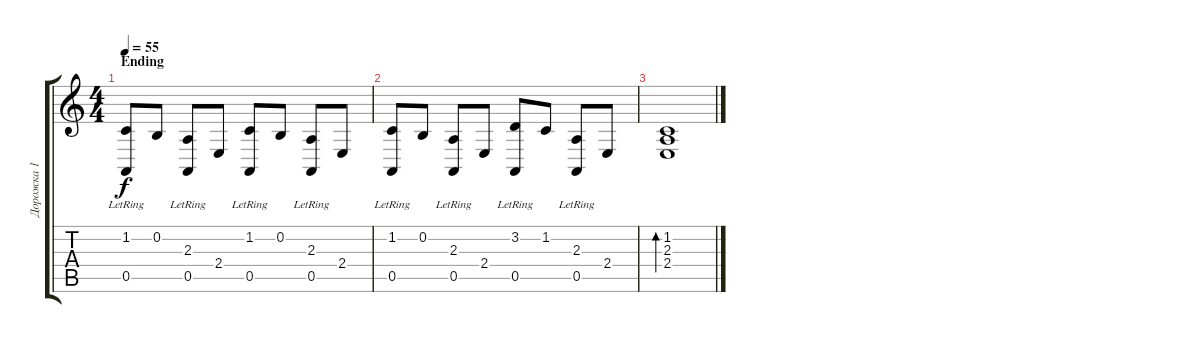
\track ("Дорожка 1" "Дорожка 1") {instrument acousticgrandpiano}
\staff {score tabs}
\tuning (E4 B3 G3 D3 A2 E2) {hide}
\ts (4 4)
\section ("" "Ending")
\tempo 55
\clef g2
\ks c
(1.2 0.5{lr}).8{dy f} 0.2.8 (2.3 0.5{lr}).8 2.4.8 (1.2 0.5{lr}).8 0.2.8 (2.3 0.5{lr}).8 2.4.8 |
(1.2 0.5{lr}).8 0.2.8 (2.3 0.5{lr}).8 2.4.8 (3.2 0.5{lr}).8 1.2.8 (2.3 0.5{lr}).8 2.4.8 |
(1.2 2.3 2.4).1{bd 480}
